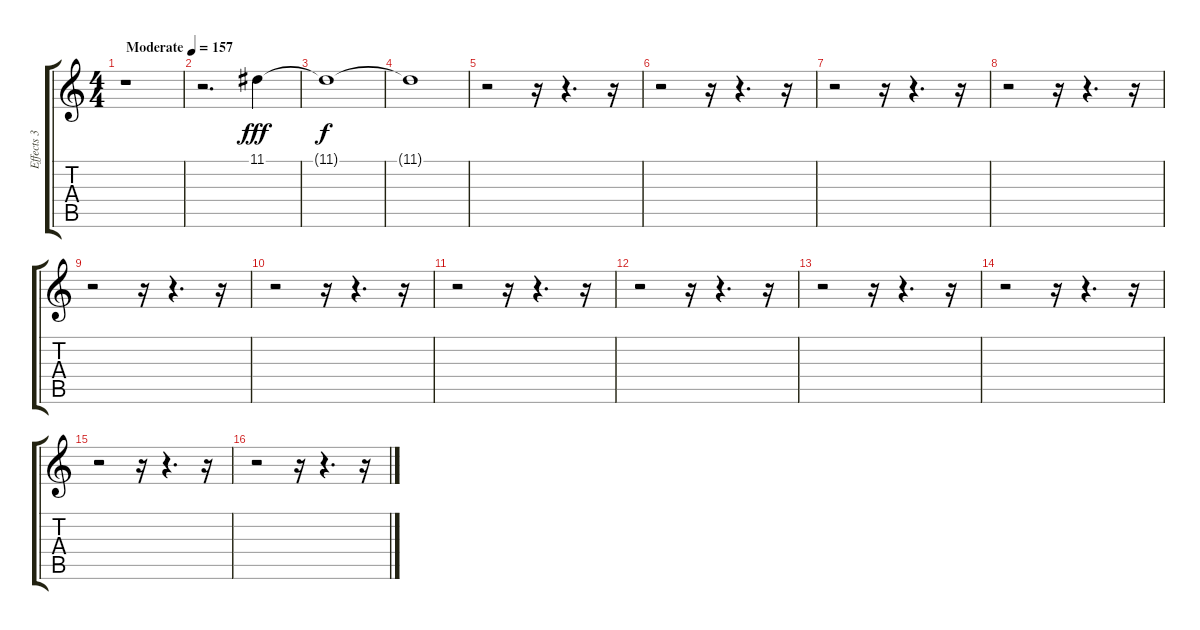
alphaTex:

\track ("Effects 3" "Effects 3") {instrument fx6goblins}
\staff {score tabs}
\tuning (E4 B3 G3 D3 A2 E2) {hide}
\ts (4 4)
\tempo (157 "Moderate")
\clef g2
\ks c
r.1{dy fff instrument fx6goblins} |
r.2{d} 11.1.4 |
11.1{t}.1{dy f} |
11.1{t}.1 |
r.2 r.16 r.4{d} r.16 |
r.2 r.16 r.4{d} r.16 |
r.2 r.16 r.4{d} r.16 |
r.2 r.16 r.4{d} r.16 |
r.2 r.16 r.4{d} r.16 |
r.2 r.16 r.4{d} r.16 |
r.2 r.16 r.4{d} r.16 |
r.2 r.16 r.4{d} r.16 |
r.2 r.16 r.4{d} r.16 |
r.2 r.16 r.4{d} r.16 |
r.2 r.16 r.4{d} r.16 |
r.2 r.16 r.4{d} r.16
